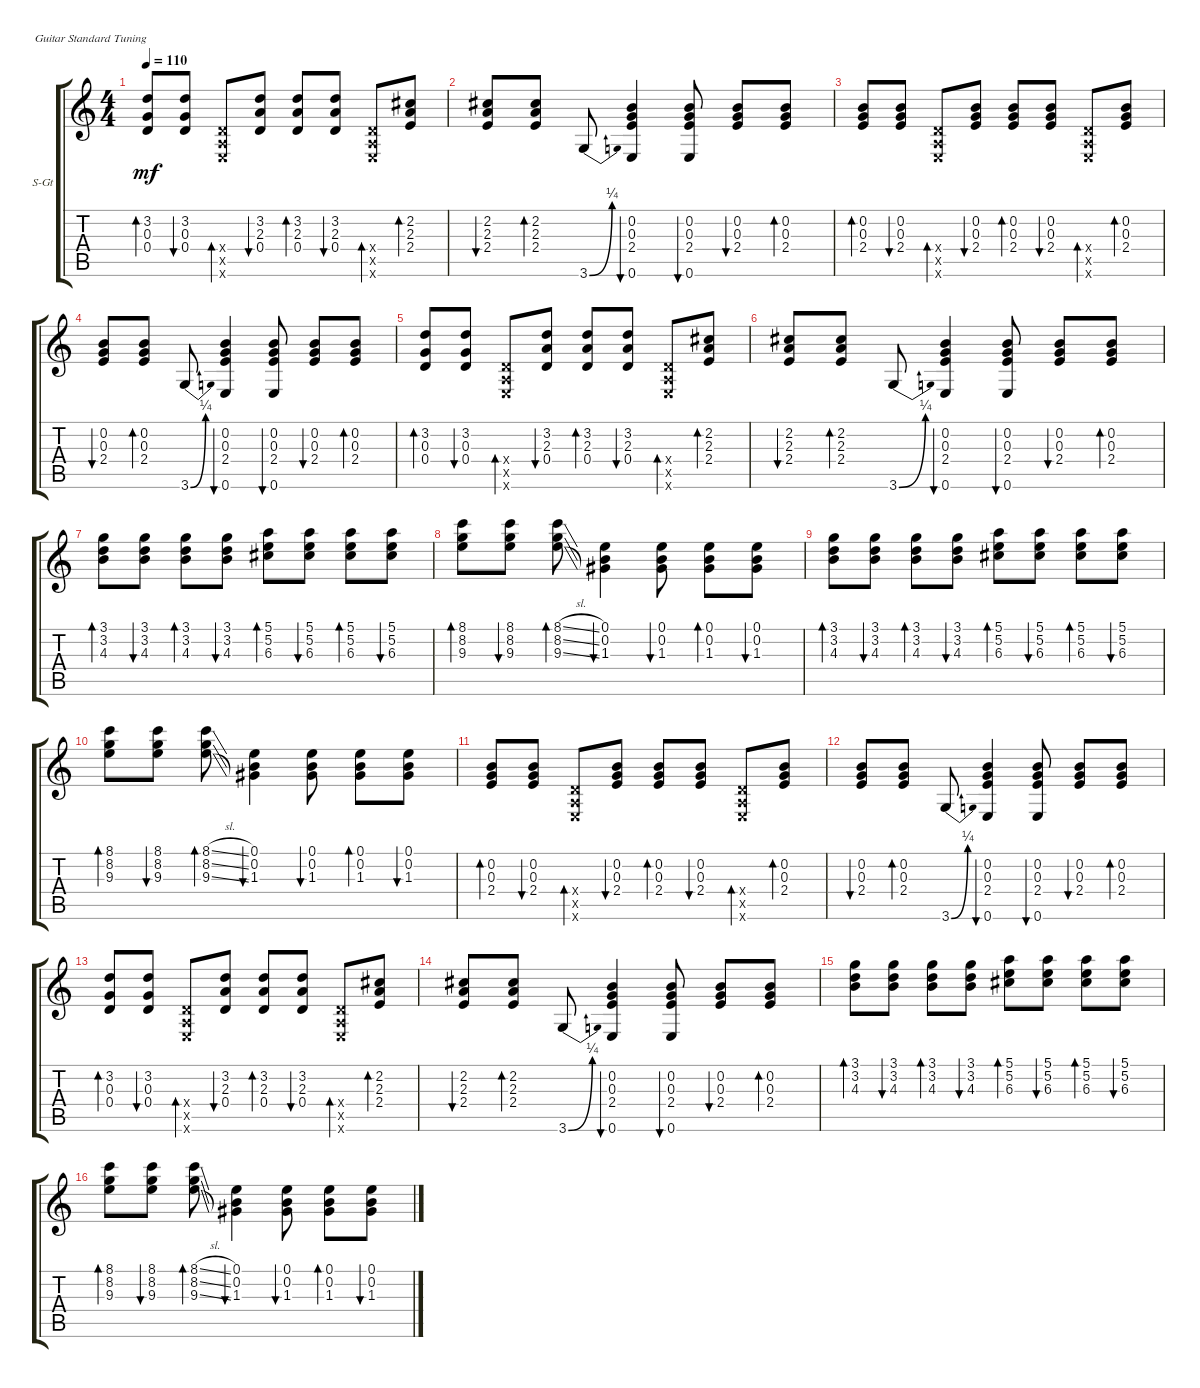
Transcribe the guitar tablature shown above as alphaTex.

\bracketExtendMode groupsimilarinstruments
\firstSystemTrackNameOrientation horizontal
\otherSystemsTrackNameOrientation horizontal
\track ("Steel Guitar" "S-Gt") {instrument acousticguitarsteel}
\staff {score tabs}
\tuning (E4 B3 G3 D3 A2 E2)
\ts (4 4)
\tempo 110
\clef g2
\ks c
(3.2 0.3 0.4).8{bd 30 dy mf} (3.2 0.3 0.4).8{bu 30} (0.4{x} 0.5{x} 0.6{x}).8{bd 30} (3.2 2.3 0.4).8{bu 30} (3.2 2.3 0.4).8{bd 30} (3.2 2.3 0.4).8{bu 30} (0.4{x} 0.5{x} 0.6{x}).8{bd 30} (2.2 2.3 2.4).8{bd 30} |
(2.2 2.3 2.4).8{bu 30} (2.2 2.3 2.4).8{bd 30} 3.6{be (bend 0 0 60 1)}.8 (0.2 0.3 2.4 0.6).4{bu 30} (0.2 0.3 2.4 0.6).8{bu 30} (0.2 0.3 2.4).8{bu 30} (0.2 0.3 2.4).8{bd 30} |
(0.2 0.3 2.4).8{bd 30} (0.2 0.3 2.4).8{bu 30} (0.4{x} 0.5{x} 0.6{x}).8{bd 30} (0.2 0.3 2.4).8{bu 30} (0.2 0.3 2.4).8{bd 30} (0.2 0.3 2.4).8{bu 30} (0.4{x} 0.5{x} 0.6{x}).8{bd 30} (0.2 0.3 2.4).8{bd 30} |
(0.2 0.3 2.4).8{bu 30} (0.2 0.3 2.4).8{bd 30} 3.6{be (bend 0 0 60 1)}.8 (0.2 0.3 2.4 0.6).4{bu 30} (0.2 0.3 2.4 0.6).8{bu 30} (0.2 0.3 2.4).8{bu 30} (0.2 0.3 2.4).8{bd 30} |
(3.2 0.3 0.4).8{bd 30} (3.2 0.3 0.4).8{bu 30} (0.4{x} 0.5{x} 0.6{x}).8{bd 30} (3.2 2.3 0.4).8{bu 30} (3.2 2.3 0.4).8{bd 30} (3.2 2.3 0.4).8{bu 30} (0.4{x} 0.5{x} 0.6{x}).8{bd 30} (2.2 2.3 2.4).8{bd 30} |
(2.2 2.3 2.4).8{bu 30} (2.2 2.3 2.4).8{bd 30} 3.6{be (bend 0 0 60 1)}.8 (0.2 0.3 2.4 0.6).4{bu 30} (0.2 0.3 2.4 0.6).8{bu 30} (0.2 0.3 2.4).8{bu 30} (0.2 0.3 2.4).8{bd 30} |
(3.1 3.2 4.3).8{bd 30} (3.1 3.2 4.3).8{bu 30} (3.1 3.2 4.3).8{bd 30} (3.1 3.2 4.3).8{bu 30} (5.1 5.2 6.3).8{bd 30} (5.1 5.2 6.3).8{bu 30} (5.1 5.2 6.3).8{bd 30} (5.1 5.2 6.3).8{bu 30} |
(8.1 8.2 9.3).8{bd 30} (8.1 8.2 9.3).8{bu 30} (8.1{sl} 8.2{sl} 9.3{sl}).8{bd 30} (0.1 0.2 1.3).4{bu 30} (0.1 0.2 1.3).8{bu 30} (0.1 0.2 1.3).8{bd 30} (0.1 0.2 1.3).8{bu 30} |
(3.1 3.2 4.3).8{bd 30} (3.1 3.2 4.3).8{bu 30} (3.1 3.2 4.3).8{bd 30} (3.1 3.2 4.3).8{bu 30} (5.1 5.2 6.3).8{bd 30} (5.1 5.2 6.3).8{bu 30} (5.1 5.2 6.3).8{bd 30} (5.1 5.2 6.3).8{bu 30} |
(8.1 8.2 9.3).8{bd 30} (8.1 8.2 9.3).8{bu 30} (8.1{sl} 8.2{sl} 9.3{sl}).8{bd 30} (0.1 0.2 1.3).4{bu 30} (0.1 0.2 1.3).8{bu 30} (0.1 0.2 1.3).8{bd 30} (0.1 0.2 1.3).8{bu 30} |
(0.2 0.3 2.4).8{bd 30} (0.2 0.3 2.4).8{bu 30} (0.4{x} 0.5{x} 0.6{x}).8{bd 30} (0.2 0.3 2.4).8{bu 30} (0.2 0.3 2.4).8{bd 30} (0.2 0.3 2.4).8{bu 30} (0.4{x} 0.5{x} 0.6{x}).8{bd 30} (0.2 0.3 2.4).8{bd 30} |
(0.2 0.3 2.4).8{bu 30} (0.2 0.3 2.4).8{bd 30} 3.6{be (bend 0 0 60 1)}.8 (0.2 0.3 2.4 0.6).4{bu 30} (0.2 0.3 2.4 0.6).8{bu 30} (0.2 0.3 2.4).8{bu 30} (0.2 0.3 2.4).8{bd 30} |
(3.2 0.3 0.4).8{bd 30} (3.2 0.3 0.4).8{bu 30} (0.4{x} 0.5{x} 0.6{x}).8{bd 30} (3.2 2.3 0.4).8{bu 30} (3.2 2.3 0.4).8{bd 30} (3.2 2.3 0.4).8{bu 30} (0.4{x} 0.5{x} 0.6{x}).8{bd 30} (2.2 2.3 2.4).8{bd 30} |
(2.2 2.3 2.4).8{bu 30} (2.2 2.3 2.4).8{bd 30} 3.6{be (bend 0 0 60 1)}.8 (0.2 0.3 2.4 0.6).4{bu 30} (0.2 0.3 2.4 0.6).8{bu 30} (0.2 0.3 2.4).8{bu 30} (0.2 0.3 2.4).8{bd 30} |
(3.1 3.2 4.3).8{bd 30} (3.1 3.2 4.3).8{bu 30} (3.1 3.2 4.3).8{bd 30} (3.1 3.2 4.3).8{bu 30} (5.1 5.2 6.3).8{bd 30} (5.1 5.2 6.3).8{bu 30} (5.1 5.2 6.3).8{bd 30} (5.1 5.2 6.3).8{bu 30} |
(8.1 8.2 9.3).8{bd 30} (8.1 8.2 9.3).8{bu 30} (8.1{sl} 8.2{sl} 9.3{sl}).8{bd 30} (0.1 0.2 1.3).4{bu 30} (0.1 0.2 1.3).8{bu 30} (0.1 0.2 1.3).8{bd 30} (0.1 0.2 1.3).8{bu 30}
